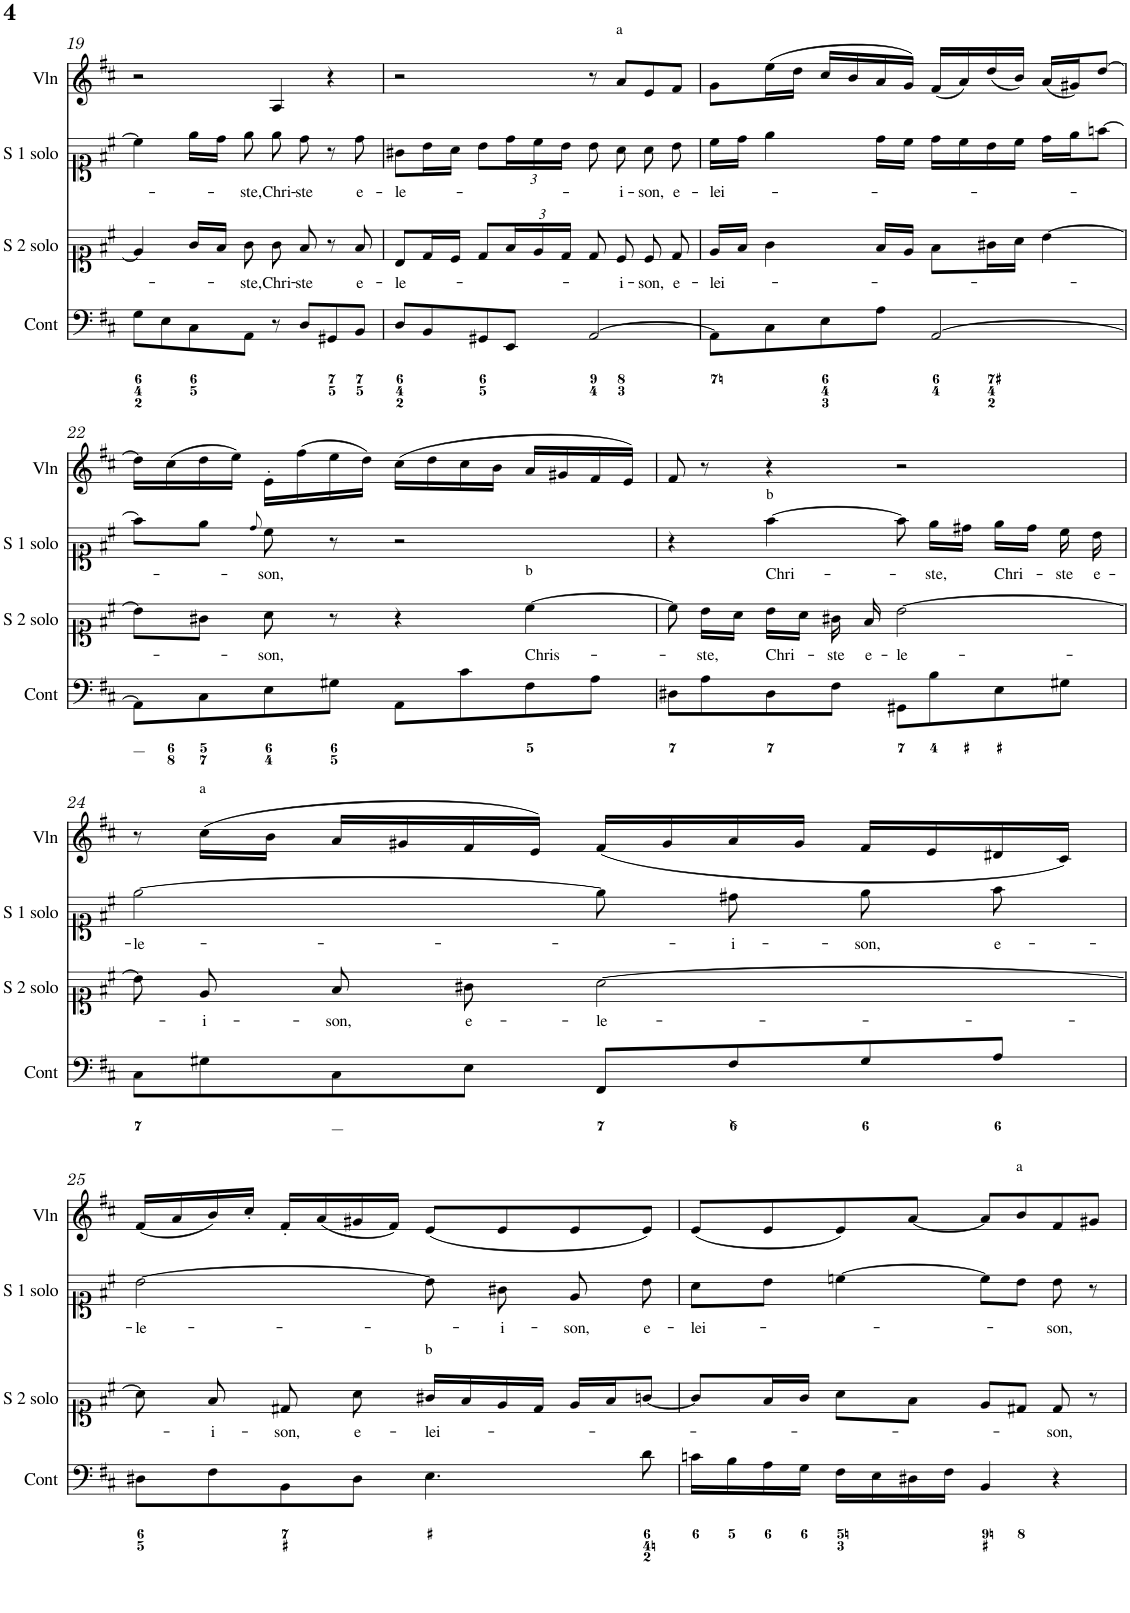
**kern	**kern	**text	**kern	**text	**kern
*part4	*part3	*part3	*part2	*part2	*part1
*staff4	*staff3	*staff3	*staff2	*staff2	*staff1
*I"Continuo	*I"Soprano 2 solo	*	*I"Soprano 1 solo	*	*I"Violin
*I'Cont	*I'S 2 solo	*	*I'S 1 solo	*	*I'Vln
!!LO:PB:g=z
*clefF4	*clefC1	*	*clefC1	*	*clefG2
*	*	*	*Trd-7c-12	*	*
*k[f#c#]	*k[f#c#]	*	*k[f#c#]	*	*k[f#c#]
*M4/4	*M4/4	*	*M4/4	*	*M4/4
*met(c)	*met(c)	*	*met(c)	*	*met(c)
=19	=19	=19	=19	=19	=19
8G\L	4e/]	.	4cc#\]	.	2r
8E\	.	.	.	.	.
8C#\	16g/LL	.	16ee\LL	.	.
.	16f#/JJ	.	16dd\JJ	.	.
!	!	!LO:LY:b	!	!LO:LY:b	!
8AA\J	8g\	-ste,	8ee\	-ste,	.
!	!	!LO:LY:b	!	!LO:LY:b	!
8r	8g\	Chri-	8ee\	Chri-	4A/
!	!	!LO:LY:b	!	!LO:LY:b	!
8D/L	8f#/	-ste	8dd\	-ste	.
8GG#X/	8r	.	8r	.	4r
!	!	!LO:LY:b	!	!LO:LY:b	!
8BB/J	8f#/	e-	8dd\	e-	.
=20	=20	=20	=20	=20	=20
!	!	!LO:LY:b	!	!LO:LY:b	!
8D/L	8B/L	-le-	8g#X\L	-le-	2r
8BB/	16d/L	.	16b\L	.	.
.	16c#/JJ	.	16a\JJ	.	.
8GG#X/	8d/L	.	8b\L	.	.
*	*Xbrackettup	*	*Xbrackettup	*	*
8EE/J	24f#/L	.	24dd\L	.	.
.	24e/	.	24cc#\	.	.
.	24d/JJ	.	24b\JJ	.	.
[2AA/	8d/	.	8b\	.	8r
!	!	!	!	!	!LO:TX:a:t=a
!	!	!LO:LY:b	!	!LO:LY:b	!
.	8c#/	-i-	8a\	-i-	8a/L
!	!	!LO:LY:b	!	!LO:LY:b	!
.	8c#/	-son,	8a\	-son,	8e/
!	!	!LO:LY:b	!	!LO:LY:b	!
.	8d/	e-	8b\	e-	8f#/J
=21	=21	=21	=21	=21	=21
!	!	!LO:LY:b	!	!LO:LY:b	!
8AA\L]	16e/LL	-lei-	16cc#\LL	-lei-	8g\L
.	16f#/JJ	.	16dd\JJ	.	.
8C#\	4g\	.	4ee\	.	(16ee\L
.	.	.	.	.	16dd\JJ
8E\	.	.	.	.	16cc#/LL
.	.	.	.	.	16b/
8A\J	16f#/LL	.	16dd\LL	.	16a/
.	16e/JJ	.	16cc#\JJ	.	16g/JJ)
[2AA/	8f#\L	.	16dd\LL	.	(16f#/LL
.	.	.	16cc#\	.	16a/)
.	16g#X\L	.	16b\	.	(16dd/
.	16a\JJ	.	16cc#\JJ	.	16b/JJ)
.	[4b\	.	16dd\LL	.	(16a/LL
.	.	.	16ee\J	.	16g#X/J)
.	.	.	[8ffn\J	.	[8dd/J
!!LO:LB:g=z
=22	=22	=22	=22	=22	=22
8AA\L]	8b\L]	.	8ff\L]	.	16dd\LL]
.	.	.	.	.	(16cc#\
8C#\	8g#X\J	.	8ee\J	.	16dd\
.	.	.	.	.	16ee\JJ)
.	.	.	8qdd/	.	.
!	!	!LO:LY:b	!	!LO:LY:b	!
8E\	8a\	-son,	8cc#\	-son,	16e'\LL
.	.	.	.	.	(16ff#\
8G#X\J	8r	.	8r	.	16ee\
.	.	.	.	.	16dd\JJ)
8AA\L	4r	.	2r	.	(16cc#\LL
.	.	.	.	.	16dd\
8c#\	.	.	.	.	16cc#\
.	.	.	.	.	16b\JJ
!	!LO:TX:a:t=b	!	!	!	!
!	!	!LO:LY:b	!	!	!
8F#\	[4cc#\	Chris-	.	.	16a/LL
.	.	.	.	.	16g#X/
8A\J	.	.	.	.	16f#/
.	.	.	.	.	16e/JJ)
=23	=23	=23	=23	=23	=23
8D#X\L	8cc#\]	.	4r	.	8f#/
!	!	!LO:LY:b	!	!	!
8A\	16b\LL	-ste,	.	.	8r
.	16a\JJ	.	.	.	.
!	!	!	!LO:TX:a:t=b	!	!
!	!	!LO:LY:b	!	!LO:LY:b	!
8D#\	16b\LL	Chri-	[4ff#\	Chri-	4r
.	16a\JJ	.	.	.	.
!	!	!LO:LY:b	!	!	!
8F#\J	16g#X\	-ste	.	.	.
!	!	!LO:LY:b	!	!	!
.	16f#/	e-	.	.	.
!	!	!LO:LY:b	!	!	!
8GG#X\L	[2b\	-le-	8ff#\]	.	2r
!	!	!	!	!LO:LY:b	!
8B\	.	.	16ee\LL	-ste,	.
.	.	.	16dd#X\JJ	.	.
!	!	!	!	!LO:LY:b	!
8E\	.	.	16ee\LL	Chri-	.
.	.	.	16dd#\JJ	.	.
!	!	!	!	!LO:LY:b	!
8G#X\J	.	.	16cc#\	-ste	.
!	!	!	!	!LO:LY:b	!
.	.	.	16b\	e-	.
!!LO:LB:g=z
=24	=24	=24	=24	=24	=24
!	!	!	!	!LO:LY:b	!
8C#\L	8b\]	.	[2ee\	-le-	8r
!	!	!	!	!	!LO:TX:a:t=a
!	!	!LO:LY:b	!	!	!
8G#X\	8e/	-i-	.	.	(16cc#\LL
.	.	.	.	.	16b\JJ
!	!	!LO:LY:b	!	!	!
8C#\	8f#/	-son,	.	.	16a/LL
.	.	.	.	.	16g#X/
!	!	!LO:LY:b	!	!	!
8E\J	8g#X\	e-	.	.	16f#/
.	.	.	.	.	16e/JJ)
!	!	!LO:LY:b	!	!	!
8FF#/L	[2a\	-le-	8ee\]	.	(16f#/LL
.	.	.	.	.	16g#/
!	!	!	!	!LO:LY:b	!
8F#/	.	.	8dd#X\	-i-	16a/
.	.	.	.	.	16g#/JJ
!	!	!	!	!LO:LY:b	!
8G#/	.	.	8ee\	-son,	16f#/LL
.	.	.	.	.	16e/
!	!	!	!	!LO:LY:b	!
8A/J	.	.	8ff#\	e-	16d#X/
.	.	.	.	.	16c#/JJ)
!!LO:LB:g=z
=25	=25	=25	=25	=25	=25
!	!	!	!	!LO:LY:b	!
8D#X\L	8a\]	.	[2b\	-le-	(16f#/LL
.	.	.	.	.	16a/
!	!	!LO:LY:b	!	!	!
8F#\	8f#/	-i-	.	.	16b/)
.	.	.	.	.	16cc#'/JJ
!	!	!LO:LY:b	!	!	!
8BB\	8d#X/	-son,	.	.	16f#'/LL
.	.	.	.	.	(16a/
!	!	!LO:LY:b	!	!	!
8D#\J	8a\	e-	.	.	16g#X/
.	.	.	.	.	16f#/JJ)
!	!LO:TX:a:t=b	!	!	!	!
!	!	!LO:LY:b	!	!	!
4.E\	16g#X/LL	-lei-	8b\]	.	(8e/L
.	16f#/	.	.	.	.
!	!	!	!	!LO:LY:b	!
.	16e/	.	8g#X\	-i-	8e/
.	16d#/JJ	.	.	.	.
!	!	!	!	!LO:LY:b	!
.	16e/LL	.	8e/	-son,	8e/
.	16f#/J	.	.	.	.
!	!	!	!	!LO:LY:b	!
8d\	[8gn/J	.	8b\	e-	8e/J)
=26	=26	=26	=26	=26	=26
!	!	!	!	!LO:LY:b	!
16cn\LL	8g/L]	.	8a\L	-lei-	(8e/L
16B\	.	.	.	.	.
16A\	16f#/L	.	8b\J	.	8e/
16G\JJ	16g/JJ	.	.	.	.
16F#\LL	8a\L	.	[4ccn\	.	8e/)
16E\	.	.	.	.	.
16D#X\	8f#\J	.	.	.	[8a/J
16F#\JJ	.	.	.	.	.
4BB/	8e/L	.	8cc\L]	.	8a/L]
!	!	!	!	!	!LO:TX:a:t=a
.	8d#X/J	.	8b\J	.	8b/
!	!	!LO:LY:b	!	!LO:LY:b	!
4r	8d#/	-son,	8b\	-son,	8f#/
.	8r	.	8r	.	8g#X/J
=	=	=	=	=	=
*-	*-	*-	*-	*-	*-
